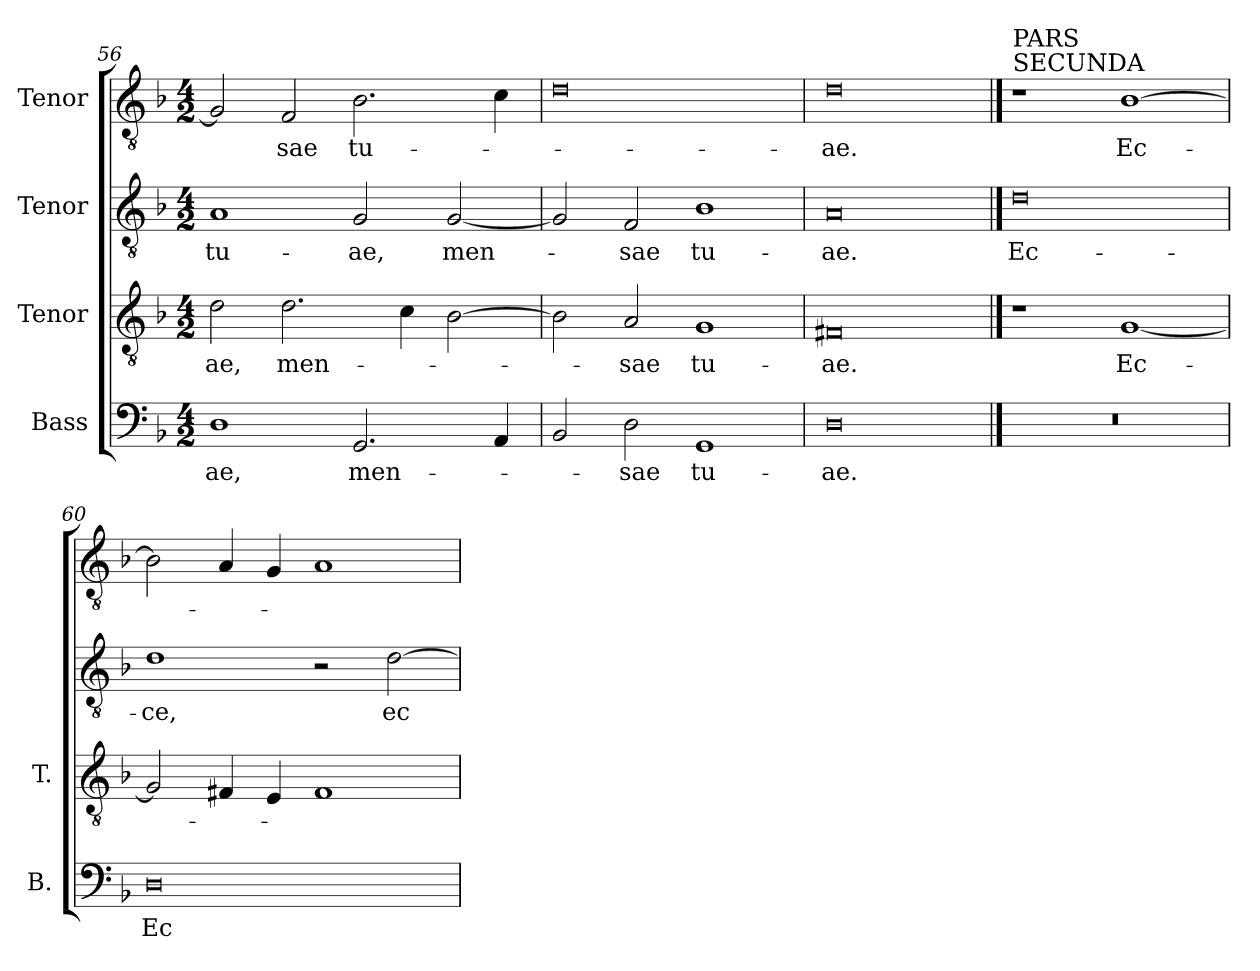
**kern	**text	**kern	**text	**kern	**text	**kern	**text
*part4	*part4	*part3	*part3	*part2	*part2	*part1	*part1
*staff4	*staff4	*staff3	*staff3	*staff2	*staff2	*staff1	*staff1
*I"Bass	*	*I"Tenor	*	*I"Tenor	*	*I"Tenor	*
*I'B.	*	*I'T.	*	*	*	*	*
*clefF4	*	*clefGv2	*	*clefGv2	*	*clefGv2	*
*	*	*ITrd7c12	*	*ITrd7c12	*	*ITrd7c12	*
*k[b-]	*	*k[b-]	*	*k[b-]	*	*k[b-]	*
*F:	*	*F:	*	*F:	*	*F:	*
*M4/2	*	*M4/2	*	*M4/2	*	*M4/2	*
=56	=56	=56	=56	=56	=56	=56	=56
!	!LO:LY:b:color=#000000	!	!	!	!	!	!
!	!	!	!LO:LY:b:color=#000000	!	!	!	!
!	!	!	!	!	!LO:LY:b:color=#000000	!	!
1Di	-ae,	2Di\	-ae,	1AAi	tu-	2GGi/]	.
!	!	!	!LO:LY:b:color=#000000	!	!	!	!
!	!	!	!	!	!	!	!LO:LY:b:color=#000000
.	.	2.Di\	men-	.	.	2FFi/	-sae
!	!LO:LY:b:color=#000000	!	!	!	!	!	!
!	!	!	!	!	!LO:LY:b:color=#000000	!	!
!	!	!	!	!	!	!	!LO:LY:b:color=#000000
2.GGi/	men-	.	.	2GGi/	-ae,	2.BB-i\	tu-
.	.	4Ci\	.	.	.	.	.
!	!	!	!	!	!LO:LY:b:color=#000000	!	!
.	.	[2BB-i\	.	[2GGi/	men-	.	.
4AAi/	.	.	.	.	.	4Ci\	.
=57	=57	=57	=57	=57	=57	=57	=57
2BB-i/	.	2BB-i\]	.	2GGi/]	.	0Di	.
!	!LO:LY:b:color=#000000	!	!	!	!	!	!
!	!	!	!LO:LY:b:color=#000000	!	!	!	!
!	!	!	!	!	!LO:LY:b:color=#000000	!	!
2Di\	-sae	2AAi/	-sae	2FFi/	-sae	.	.
!	!LO:LY:b:color=#000000	!	!	!	!	!	!
!	!	!	!LO:LY:b:color=#000000	!	!	!	!
!	!	!	!	!	!LO:LY:b:color=#000000	!	!
1GGi	tu-	1GGi	tu-	1BB-i	tu-	.	.
=58	=58	=58	=58	=58	=58	=58	=58
!	!LO:LY:b:color=#000000	!	!	!	!	!	!
!	!	!	!LO:LY:b:color=#000000	!	!	!	!
!	!	!	!	!	!LO:LY:b:color=#000000	!	!
!	!	!	!	!	!	!	!LO:LY:b:color=#000000
0Di	-ae.	0FF#Xi	-ae.	0AAi	-ae.	0Di	-ae.
!!LO:PB:g=z
==59	==59	==59	==59	==59	==59	==59	==59
!LO:N:vis=1	!	!	!	!	!	!	!
!	!	!	!	!	!	!LO:TX:a:t=SECUNDA	!
!	!	!	!	!	!	!LO:TX:t=PARS	!
!	!	!	!	!	!LO:LY:b:color=#000000	!	!
0r	.	1r	.	0Di	Ec-	1r	.
!	!	!	!LO:LY:b:color=#000000	!	!	!	!
!	!	!	!	!	!	!	!LO:LY:b:color=#000000
.	.	[1GGi	Ec-	.	.	[1BB-i	Ec-
=60	=60	=60	=60	=60	=60	=60	=60
!	!LO:LY:b:color=#000000	!	!	!	!	!	!
!	!	!	!	!	!LO:LY:b:color=#000000	!	!
0Di	Ec-	2GGi/]	.	1Di	-ce,	2BB-i\]	.
.	.	4FF#Xi/	.	.	.	4AAi/	.
.	.	4EEi/	.	.	.	4GGi/	.
.	.	1FF#i	.	2r	.	1AAi	.
!	!	!	!	!	!LO:LY:b:color=#000000	!	!
.	.	.	.	[2Di\	ec-	.	.
=	=	=	=	=	=	=	=
*-	*-	*-	*-	*-	*-	*-	*-
